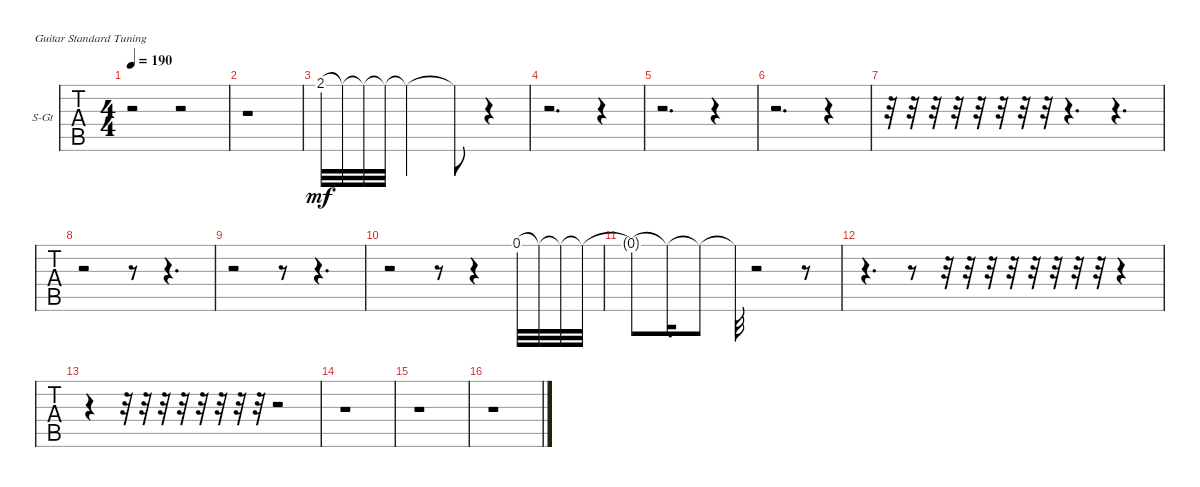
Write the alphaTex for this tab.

\bracketExtendMode groupsimilarinstruments
\firstSystemTrackNameOrientation horizontal
\otherSystemsTrackNameOrientation horizontal
\track ("Django" "S-Gt") {mute instrument acousticguitarsteel}
\staff {tabs}
\tuning (E4 B3 G3 D3 A2 E2)
\ts (4 4)
\tempo 190
\clef g2
\ks c
r.2{dy mf} r.2 |
r.1 |
2.1.32 2.1{t}.32 2.1{t}.32 2.1{t}.32 2.1{t}.2 2.1{t}.8 r.4 |
r.2{d} r.4 |
r.2{d} r.4 |
r.2{d} r.4 |
r.32 r.32 r.32 r.32 r.32 r.32 r.32 r.32 r.4{d} r.4{d} |
r.2 r.8 r.4{d} |
r.2 r.8 r.4{d} |
r.2 r.8 r.4 0.1.32 0.1{t}.32 0.1{t}.32 0.1{t}.32 |
0.1{t}.8 0.1{t}.16{d} 0.1{t}.8 0.1{t}.32 r.2 r.8 |
r.4{d} r.8 r.32 r.32 r.32 r.32 r.32 r.32 r.32 r.32 r.4 |
r.4 r.32 r.32 r.32 r.32 r.32 r.32 r.32 r.32 r.2 |
r.1 |
r.1 |
r.1
